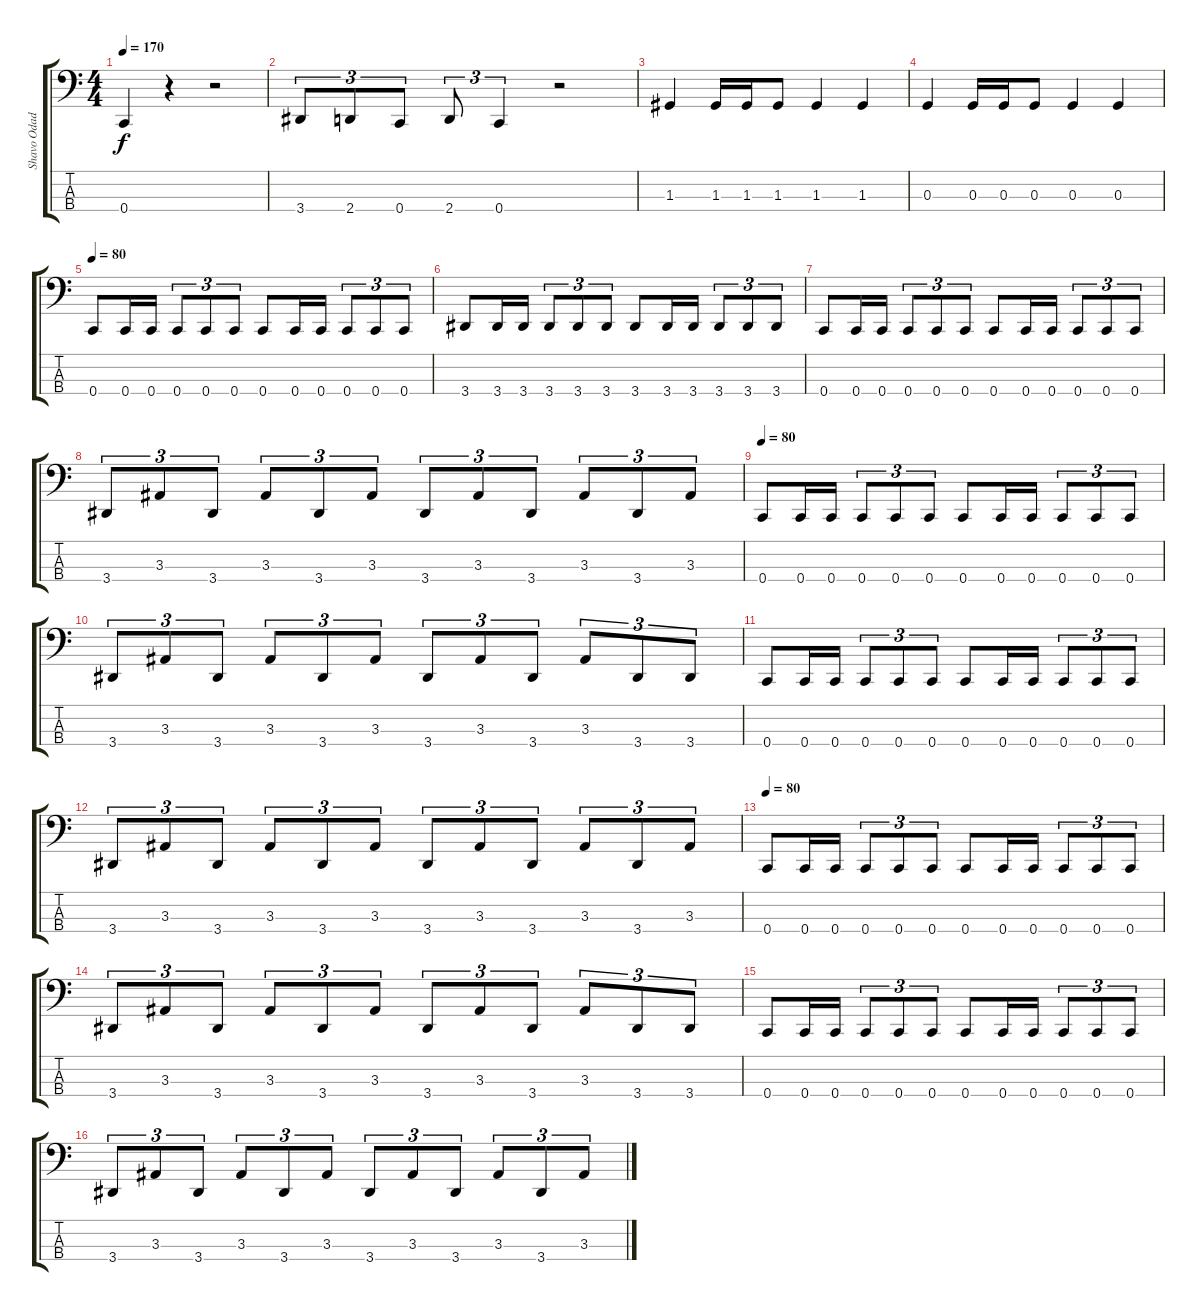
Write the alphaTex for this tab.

\track ("Shavo Odadjian" "Shavo Odad") {instrument electricbassfinger}
\staff {score tabs}
\tuning (F2 C2 G1 C1) {hide}
\ts (4 4)
\tempo 170
\clef f4
\ks c
0.4.4{dy f} r.4 r.2 |
3.4.8{tu (3 2)} 2.4.8{tu (3 2)} 0.4.8{tu (3 2)} 2.4.8{tu (3 2)} 0.4.4{tu (3 2)} r.2 |
1.3.4 1.3.16 1.3.16 1.3.8 1.3.4 1.3.4 |
0.3.4 0.3.16 0.3.16 0.3.8 0.3.4 0.3.4 |
\tempo 80
0.4.8 0.4.16 0.4.16 0.4.8{tu (3 2)} 0.4.8{tu (3 2)} 0.4.8{tu (3 2)} 0.4.8 0.4.16 0.4.16 0.4.8{tu (3 2)} 0.4.8{tu (3 2)} 0.4.8{tu (3 2)} |
3.4.8 3.4.16 3.4.16 3.4.8{tu (3 2)} 3.4.8{tu (3 2)} 3.4.8{tu (3 2)} 3.4.8 3.4.16 3.4.16 3.4.8{tu (3 2)} 3.4.8{tu (3 2)} 3.4.8{tu (3 2)} |
0.4.8 0.4.16 0.4.16 0.4.8{tu (3 2)} 0.4.8{tu (3 2)} 0.4.8{tu (3 2)} 0.4.8 0.4.16 0.4.16 0.4.8{tu (3 2)} 0.4.8{tu (3 2)} 0.4.8{tu (3 2)} |
3.4.8{tu (3 2)} 3.3.8{tu (3 2)} 3.4.8{tu (3 2)} 3.3.8{tu (3 2)} 3.4.8{tu (3 2)} 3.3.8{tu (3 2)} 3.4.8{tu (3 2)} 3.3.8{tu (3 2)} 3.4.8{tu (3 2)} 3.3.8{tu (3 2)} 3.4.8{tu (3 2)} 3.3.8{tu (3 2)} |
\tempo 80
0.4.8 0.4.16 0.4.16 0.4.8{tu (3 2)} 0.4.8{tu (3 2)} 0.4.8{tu (3 2)} 0.4.8 0.4.16 0.4.16 0.4.8{tu (3 2)} 0.4.8{tu (3 2)} 0.4.8{tu (3 2)} |
3.4.8{tu (3 2)} 3.3.8{tu (3 2)} 3.4.8{tu (3 2)} 3.3.8{tu (3 2)} 3.4.8{tu (3 2)} 3.3.8{tu (3 2)} 3.4.8{tu (3 2)} 3.3.8{tu (3 2)} 3.4.8{tu (3 2)} 3.3.8{tu (3 2)} 3.4.8{tu (3 2)} 3.4.8{tu (3 2)} |
0.4.8 0.4.16 0.4.16 0.4.8{tu (3 2)} 0.4.8{tu (3 2)} 0.4.8{tu (3 2)} 0.4.8 0.4.16 0.4.16 0.4.8{tu (3 2)} 0.4.8{tu (3 2)} 0.4.8{tu (3 2)} |
3.4.8{tu (3 2)} 3.3.8{tu (3 2)} 3.4.8{tu (3 2)} 3.3.8{tu (3 2)} 3.4.8{tu (3 2)} 3.3.8{tu (3 2)} 3.4.8{tu (3 2)} 3.3.8{tu (3 2)} 3.4.8{tu (3 2)} 3.3.8{tu (3 2)} 3.4.8{tu (3 2)} 3.3.8{tu (3 2)} |
\tempo 80
0.4.8 0.4.16 0.4.16 0.4.8{tu (3 2)} 0.4.8{tu (3 2)} 0.4.8{tu (3 2)} 0.4.8 0.4.16 0.4.16 0.4.8{tu (3 2)} 0.4.8{tu (3 2)} 0.4.8{tu (3 2)} |
3.4.8{tu (3 2)} 3.3.8{tu (3 2)} 3.4.8{tu (3 2)} 3.3.8{tu (3 2)} 3.4.8{tu (3 2)} 3.3.8{tu (3 2)} 3.4.8{tu (3 2)} 3.3.8{tu (3 2)} 3.4.8{tu (3 2)} 3.3.8{tu (3 2)} 3.4.8{tu (3 2)} 3.4.8{tu (3 2)} |
0.4.8 0.4.16 0.4.16 0.4.8{tu (3 2)} 0.4.8{tu (3 2)} 0.4.8{tu (3 2)} 0.4.8 0.4.16 0.4.16 0.4.8{tu (3 2)} 0.4.8{tu (3 2)} 0.4.8{tu (3 2)} |
3.4.8{tu (3 2)} 3.3.8{tu (3 2)} 3.4.8{tu (3 2)} 3.3.8{tu (3 2)} 3.4.8{tu (3 2)} 3.3.8{tu (3 2)} 3.4.8{tu (3 2)} 3.3.8{tu (3 2)} 3.4.8{tu (3 2)} 3.3.8{tu (3 2)} 3.4.8{tu (3 2)} 3.3.8{tu (3 2)}
